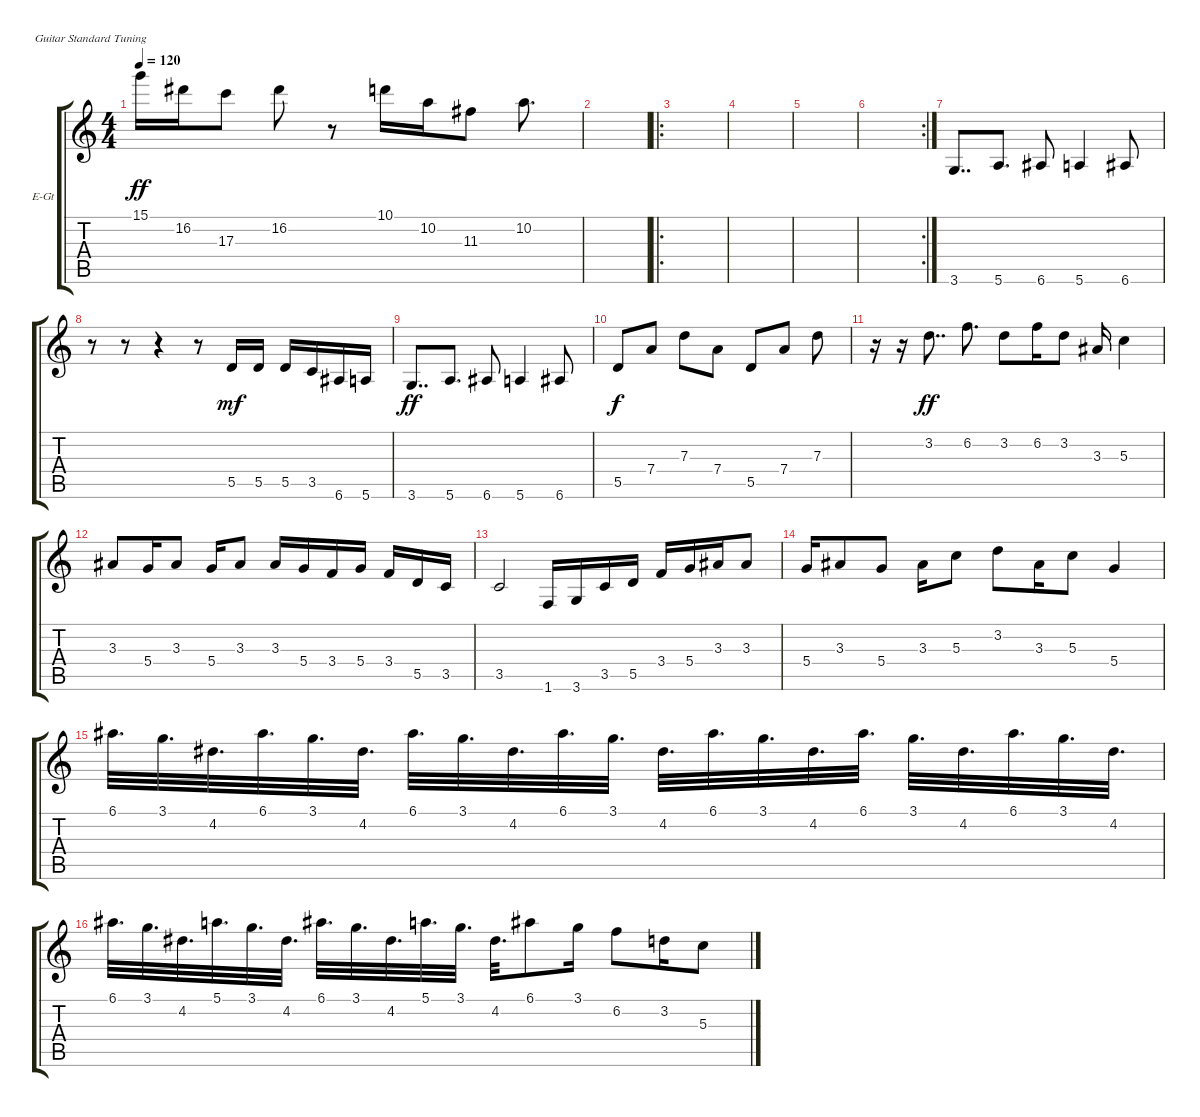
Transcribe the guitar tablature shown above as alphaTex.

\defaultSystemsLayout 4
\bracketExtendMode groupsimilarinstruments
\firstSystemTrackNameOrientation horizontal
\otherSystemsTrackNameOrientation horizontal
\track ("Electric Guitar" "E-Gt") {instrument electricguitarclean}
\staff {score tabs}
\tuning (E4 B3 G3 D3 A2 E2)
\ts (4 4)
\tempo 120
\clef g2
\ks c
15.1.16{dy ff} 16.2.16 17.3.8 16.2.8 r.8 10.1.16 10.2.16 11.3.8 10.2.8{d} |
|
\ro
|
|
|
\rc 2
|
3.6.8{dd} 5.6.8{d} 6.6.8 5.6.4 6.6.8 |
r.8 r.8 r.4 r.8 5.5.16{dy mf} 5.5.16 5.5.16 3.5.16 6.6.16 5.6.16 |
3.6.8{dd dy ff} 5.6.8{d} 6.6.8 5.6.4 6.6.8 |
5.5.8{dy f} 7.4.8 7.3.8 7.4.8 5.5.8 7.4.8 7.3.8 |
r.16 r.16 3.2.8{dd dy ff} 6.2.8{d} 3.2.8 6.2.16 3.2.8 3.3.16 5.3.4 |
3.3.8 5.4.16 3.3.8 5.4.16 3.3.8 3.3.16 5.4.16 3.4.16 5.4.16 3.4.16 5.5.16 3.5.16 |
3.5.2 1.6.16 3.6.16 3.5.16 5.5.16 3.4.16 5.4.16 3.3.16 3.3.8 |
5.4.16 3.3.8 5.4.8 3.3.16 5.3.8 3.2.8 3.3.16 5.3.8 5.4.4 |
6.1.32{d} 3.1.32{d} 4.2.32{d} 6.1.32{d} 3.1.32{d} 4.2.32{d} 6.1.32{d} 3.1.32{d} 4.2.32{d} 6.1.32{d} 3.1.32{d} 4.2.32{d} 6.1.32{d} 3.1.32{d} 4.2.32{d} 6.1.32{d} 3.1.32{d} 4.2.32{d} 6.1.32{d} 3.1.32{d} 4.2.32{d} |
6.1.32{d} 3.1.32{d} 4.2.32{d} 5.1.32{d} 3.1.32{d} 4.2.32{d} 6.1.32{d} 3.1.32{d} 4.2.32{d} 5.1.32{d} 3.1.32{d} 4.2.32{d} 6.1.8 3.1.16 6.2.8 3.2.16 5.3.8
